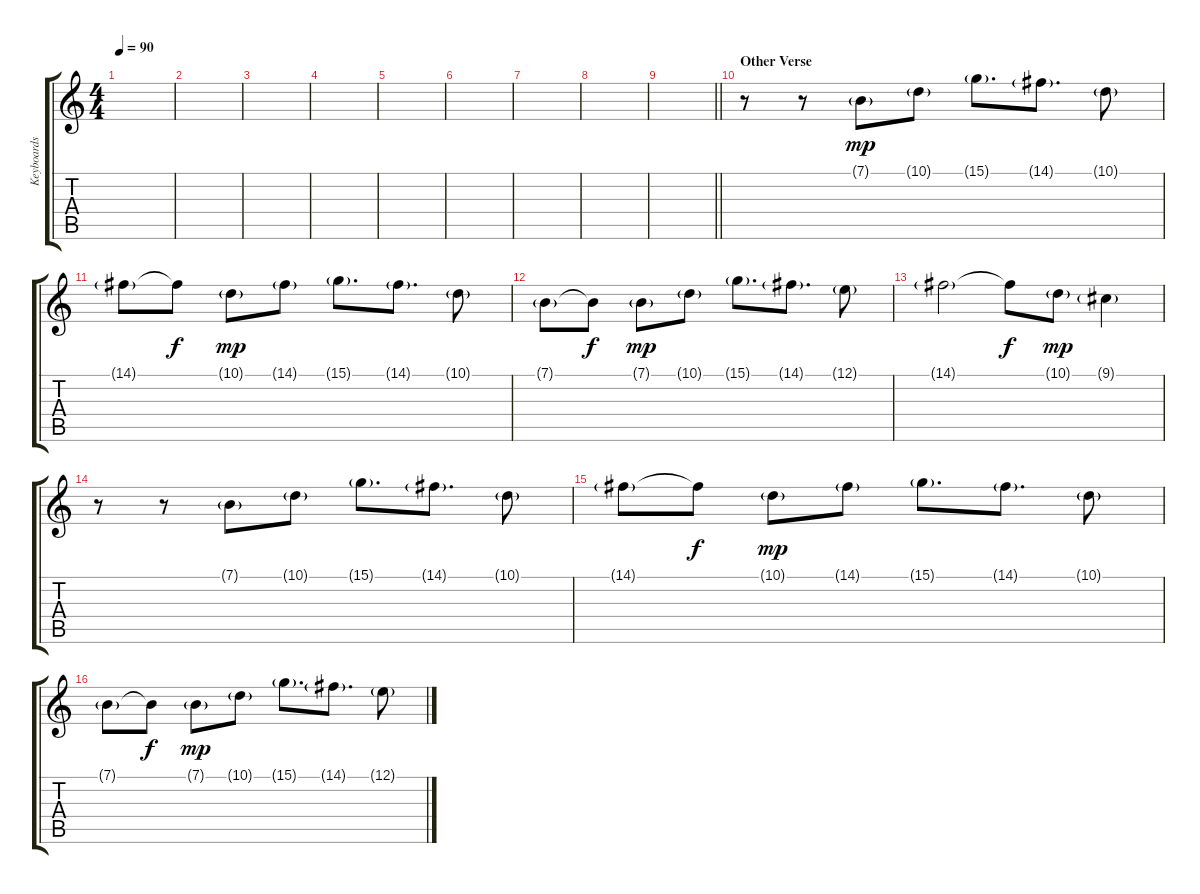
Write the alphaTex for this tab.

\track ("Keyboards " "Keyboards ") {instrument piccolo}
\staff {score tabs}
\tuning (E4 B3 G3 D3 A2 E2) {hide}
\ts (4 4)
\tempo 90
\clef g2
\ks c
|
|
|
|
|
|
|
|
\barLineRight lightlight
|
\section ("" "Other Verse ")
r.8 r.8 7.1{g}.8{dy mp} 10.1{g}.8 15.1{g}.8{d} 14.1{g}.8{d} 10.1{g}.8 |
14.1{g}.8 14.1{t}.8{dy f} 10.1{g}.8{dy mp} 14.1{g}.8 15.1{g}.8{d} 14.1{g}.8{d} 10.1{g}.8 |
7.1{g}.8 7.1{t}.8{dy f} 7.1{g}.8{dy mp} 10.1{g}.8 15.1{g}.8{d} 14.1{g}.8{d} 12.1{g}.8 |
14.1{g}.2 14.1{t}.8{dy f} 10.1{g}.8{dy mp} 9.1{g}.4 |
r.8 r.8 7.1{g}.8 10.1{g}.8 15.1{g}.8{d} 14.1{g}.8{d} 10.1{g}.8 |
14.1{g}.8 14.1{t}.8{dy f} 10.1{g}.8{dy mp} 14.1{g}.8 15.1{g}.8{d} 14.1{g}.8{d} 10.1{g}.8 |
7.1{g}.8 7.1{t}.8{dy f} 7.1{g}.8{dy mp} 10.1{g}.8 15.1{g}.8{d} 14.1{g}.8{d} 12.1{g}.8
